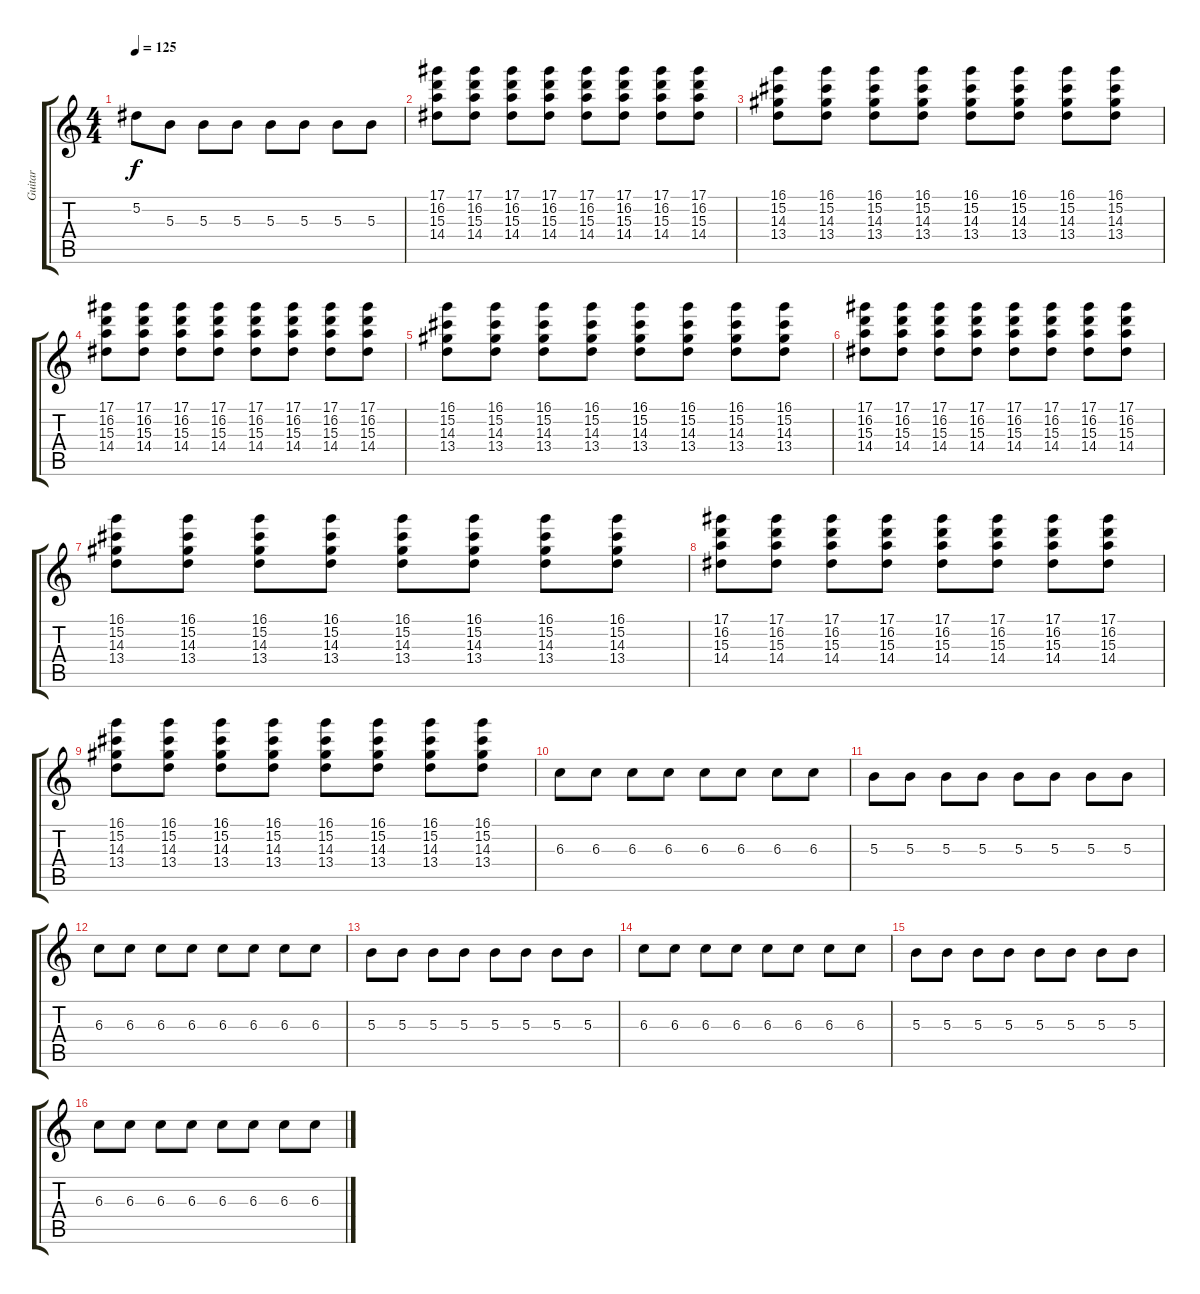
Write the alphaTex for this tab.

\track ("Guitar" "Guitar") {instrument distortionguitar}
\staff {score tabs}
\tuning (Eb4 Bb3 Gb3 Db3 Ab2 Eb2) {hide}
\ts (4 4)
\tempo 125
\clef g2
\ks c
5.2.8{dy f} 5.3.8 5.3.8 5.3.8 5.3.8 5.3.8 5.3.8 5.3.8 |
(17.1 16.2 15.3 14.4).8 (17.1 16.2 15.3 14.4).8 (17.1 16.2 15.3 14.4).8 (17.1 16.2 15.3 14.4).8 (17.1 16.2 15.3 14.4).8 (17.1 16.2 15.3 14.4).8 (17.1 16.2 15.3 14.4).8 (17.1 16.2 15.3 14.4).8 |
(16.1 15.2 14.3 13.4).8 (16.1 15.2 14.3 13.4).8 (16.1 15.2 14.3 13.4).8 (16.1 15.2 14.3 13.4).8 (16.1 15.2 14.3 13.4).8 (16.1 15.2 14.3 13.4).8 (16.1 15.2 14.3 13.4).8 (16.1 15.2 14.3 13.4).8 |
(17.1 16.2 15.3 14.4).8 (17.1 16.2 15.3 14.4).8 (17.1 16.2 15.3 14.4).8 (17.1 16.2 15.3 14.4).8 (17.1 16.2 15.3 14.4).8 (17.1 16.2 15.3 14.4).8 (17.1 16.2 15.3 14.4).8 (17.1 16.2 15.3 14.4).8 |
(16.1 15.2 14.3 13.4).8 (16.1 15.2 14.3 13.4).8 (16.1 15.2 14.3 13.4).8 (16.1 15.2 14.3 13.4).8 (16.1 15.2 14.3 13.4).8 (16.1 15.2 14.3 13.4).8 (16.1 15.2 14.3 13.4).8 (16.1 15.2 14.3 13.4).8 |
(17.1 16.2 15.3 14.4).8 (17.1 16.2 15.3 14.4).8 (17.1 16.2 15.3 14.4).8 (17.1 16.2 15.3 14.4).8 (17.1 16.2 15.3 14.4).8 (17.1 16.2 15.3 14.4).8 (17.1 16.2 15.3 14.4).8 (17.1 16.2 15.3 14.4).8 |
(16.1 15.2 14.3 13.4).8 (16.1 15.2 14.3 13.4).8 (16.1 15.2 14.3 13.4).8 (16.1 15.2 14.3 13.4).8 (16.1 15.2 14.3 13.4).8 (16.1 15.2 14.3 13.4).8 (16.1 15.2 14.3 13.4).8 (16.1 15.2 14.3 13.4).8 |
(17.1 16.2 15.3 14.4).8 (17.1 16.2 15.3 14.4).8 (17.1 16.2 15.3 14.4).8 (17.1 16.2 15.3 14.4).8 (17.1 16.2 15.3 14.4).8 (17.1 16.2 15.3 14.4).8 (17.1 16.2 15.3 14.4).8 (17.1 16.2 15.3 14.4).8 |
(16.1 15.2 14.3 13.4).8 (16.1 15.2 14.3 13.4).8 (16.1 15.2 14.3 13.4).8 (16.1 15.2 14.3 13.4).8 (16.1 15.2 14.3 13.4).8 (16.1 15.2 14.3 13.4).8 (16.1 15.2 14.3 13.4).8 (16.1 15.2 14.3 13.4).8 |
6.3.8 6.3.8 6.3.8 6.3.8 6.3.8 6.3.8 6.3.8 6.3.8 |
5.3.8 5.3.8 5.3.8 5.3.8 5.3.8 5.3.8 5.3.8 5.3.8 |
6.3.8 6.3.8 6.3.8 6.3.8 6.3.8 6.3.8 6.3.8 6.3.8 |
5.3.8 5.3.8 5.3.8 5.3.8 5.3.8 5.3.8 5.3.8 5.3.8 |
6.3.8 6.3.8 6.3.8 6.3.8 6.3.8 6.3.8 6.3.8 6.3.8 |
5.3.8 5.3.8 5.3.8 5.3.8 5.3.8 5.3.8 5.3.8 5.3.8 |
6.3.8 6.3.8 6.3.8 6.3.8 6.3.8 6.3.8 6.3.8 6.3.8
